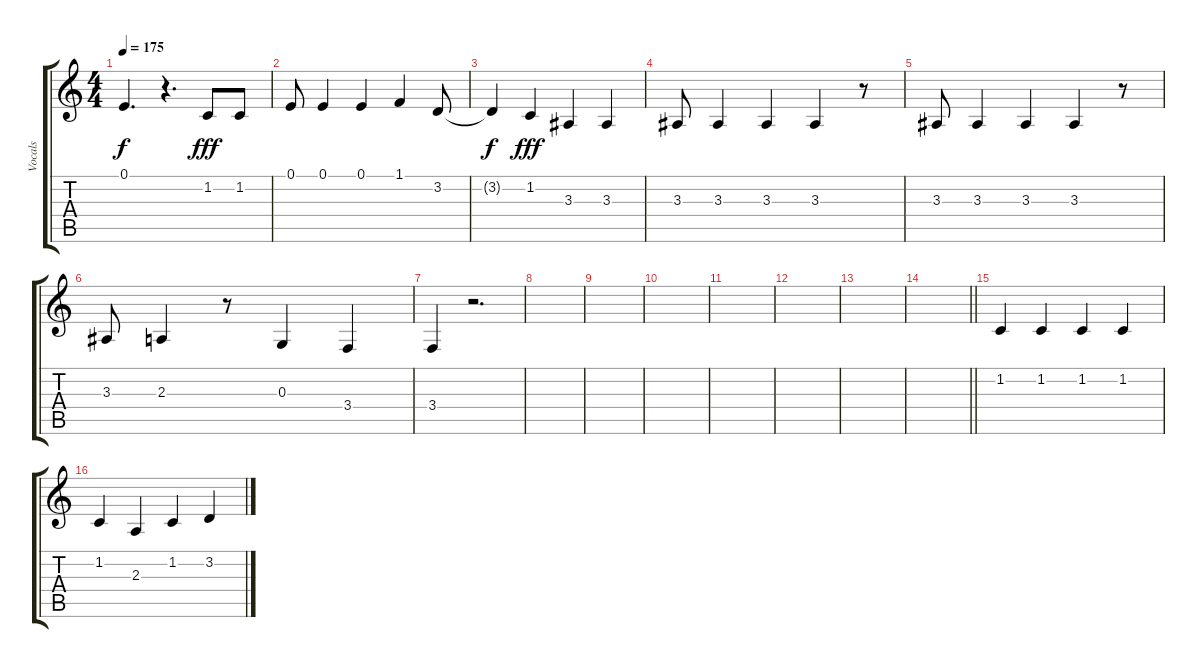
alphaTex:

\track ("Vocals" "Vocals") {instrument lead8bassandlead}
\staff {score tabs}
\tuning (E4 B3 G3 D3 A2 E2) {hide}
\ts (4 4)
\tempo 175
\clef g2
\ks c
0.1{t}.4{d dy f} r.4{d} 1.2.8{dy fff} 1.2.8 |
0.1.8 0.1.4 0.1.4 1.1.4 3.2.8 |
3.2{t}.4{dy f} 1.2.4{dy fff} 3.3.4 3.3.4 |
3.3.8 3.3.4 3.3.4 3.3.4 r.8 |
3.3.8 3.3.4 3.3.4 3.3.4 r.8 |
3.3.8 2.3.4 r.8 0.3.4 3.4.4 |
3.4.4 r.2{d} |
|
|
|
|
|
|
\barLineRight lightlight
|
1.2.4 1.2.4 1.2.4 1.2.4 |
1.2.4 2.3.4 1.2.4 3.2.4
